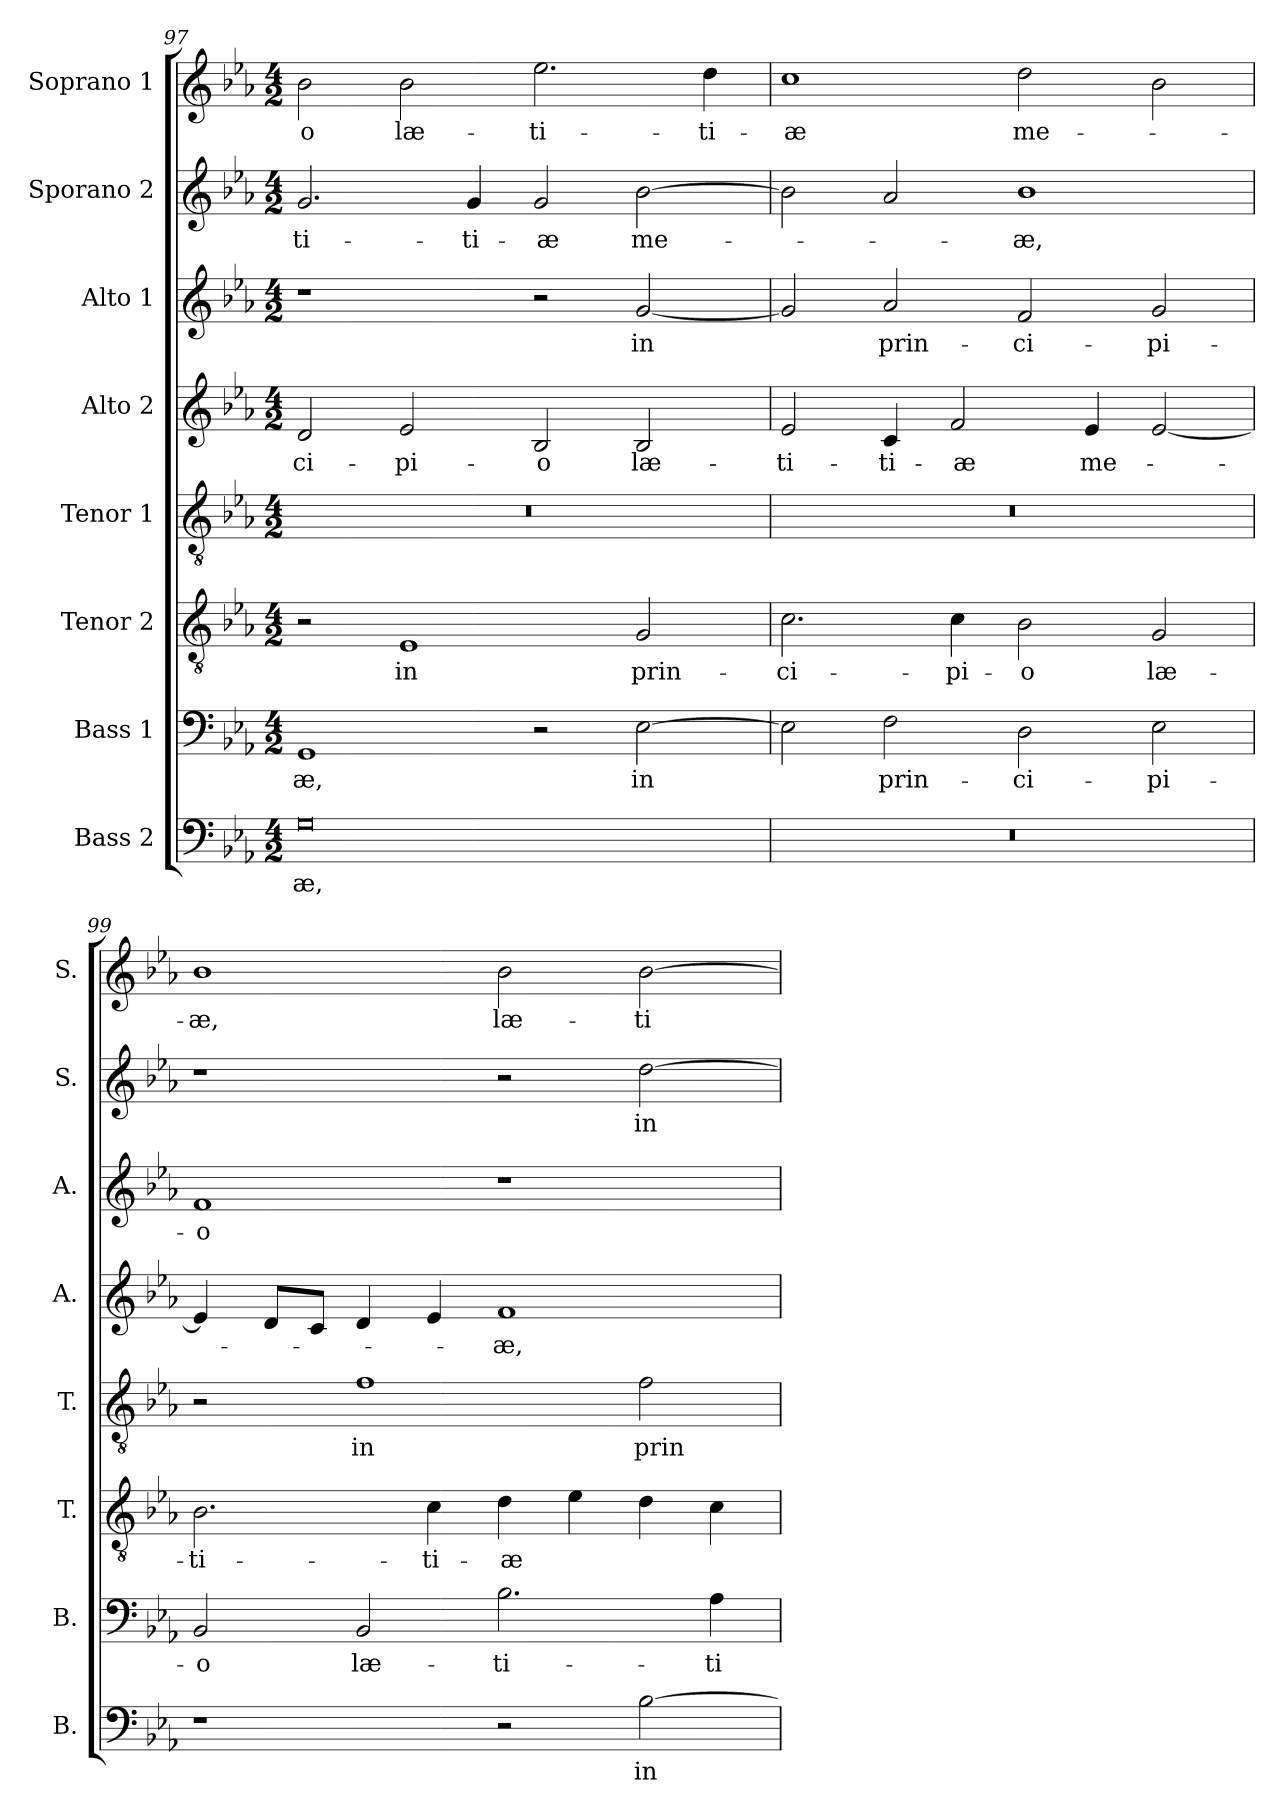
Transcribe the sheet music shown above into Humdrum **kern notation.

**kern	**text	**kern	**text	**kern	**text	**kern	**text	**kern	**text	**kern	**text	**kern	**text	**kern	**text
*part8	*part8	*part7	*part7	*part6	*part6	*part5	*part5	*part4	*part4	*part3	*part3	*part2	*part2	*part1	*part1
*staff8	*staff8	*staff7	*staff7	*staff6	*staff6	*staff5	*staff5	*staff4	*staff4	*staff3	*staff3	*staff2	*staff2	*staff1	*staff1
*I"Bass 2	*	*I"Bass 1	*	*I"Tenor 2	*	*I"Tenor 1	*	*I"Alto 2	*	*I"Alto 1	*	*I"Sporano 2	*	*I"Soprano 1	*
*I'B.	*	*I'B.	*	*I'T.	*	*I'T.	*	*I'A.	*	*I'A.	*	*I'S.	*	*I'S.	*
*clefF4	*	*clefF4	*	*clefGv2	*	*clefGv2	*	*clefG2	*	*clefG2	*	*clefG2	*	*clefG2	*
*	*	*	*	*ITrd7c12	*	*ITrd7c12	*	*	*	*	*	*	*	*	*
*k[b-e-a-]	*	*k[b-e-a-]	*	*k[b-e-a-]	*	*k[b-e-a-]	*	*k[b-e-a-]	*	*k[b-e-a-]	*	*k[b-e-a-]	*	*k[b-e-a-]	*
*E-:	*	*E-:	*	*E-:	*	*E-:	*	*E-:	*	*E-:	*	*E-:	*	*E-:	*
*M4/2	*	*M4/2	*	*M4/2	*	*M4/2	*	*M4/2	*	*M4/2	*	*M4/2	*	*M4/2	*
=97	=97	=97	=97	=97	=97	=97	=97	=97	=97	=97	=97	=97	=97	=97	=97
!	!LO:LY:b:color=#000000	!	!	!	!	!	!	!	!	!	!	!	!	!	!
!	!	!	!LO:LY:b:color=#000000	!	!	!LO:N:vis=1	!	!	!	!	!	!	!	!	!
!	!	!	!	!	!	!	!	!	!LO:LY:b:color=#000000	!	!	!	!	!	!
!	!	!	!	!	!	!	!	!	!	!	!	!	!LO:LY:b:color=#000000	!	!
!	!	!	!	!	!	!	!	!	!	!	!	!	!	!	!LO:LY:b:color=#000000
0Gi	-æ,	1GGi	-æ,	2r	.	0r	.	2di/	-ci-	1r	.	2.gi/	-ti-	2b-i\	-o
!	!	!	!	!	!LO:LY:b:color=#000000	!	!	!	!	!	!	!	!	!	!
!	!	!	!	!	!	!	!	!	!LO:LY:b:color=#000000	!	!	!	!	!	!
!	!	!	!	!	!	!	!	!	!	!	!	!	!	!	!LO:LY:b:color=#000000
.	.	.	.	1EE-i	in	.	.	2e-i/	-pi-	.	.	.	.	2b-i\	læ-
!	!	!	!	!	!	!	!	!	!	!	!	!	!LO:LY:b:color=#000000	!	!
.	.	.	.	.	.	.	.	.	.	.	.	4gi/	-ti-	.	.
!	!	!	!	!	!	!	!	!	!LO:LY:b:color=#000000	!	!	!	!	!	!
!	!	!	!	!	!	!	!	!	!	!	!	!	!LO:LY:b:color=#000000	!	!
!	!	!	!	!	!	!	!	!	!	!	!	!	!	!	!LO:LY:b:color=#000000
.	.	2r	.	.	.	.	.	2B-i/	-o	2r	.	2gi/	-æ	2.ee-i\	-ti-
!	!	!	!LO:LY:b:color=#000000	!	!	!	!	!	!	!	!	!	!	!	!
!	!	!	!	!	!LO:LY:b:color=#000000	!	!	!	!	!	!	!	!	!	!
!	!	!	!	!	!	!	!	!	!LO:LY:b:color=#000000	!	!	!	!	!	!
!	!	!	!	!	!	!	!	!	!	!	!LO:LY:b:color=#000000	!	!	!	!
!	!	!	!	!	!	!	!	!	!	!	!	!	!LO:LY:b:color=#000000	!	!
.	.	[>2E-i\	in	2GGi/	prin-	.	.	2B-i/	læ-	[<2gi/	in	[>2b-i\	me-	.	.
!	!	!	!	!	!	!	!	!	!	!	!	!	!	!	!LO:LY:b:color=#000000
.	.	.	.	.	.	.	.	.	.	.	.	.	.	4ddi\	-ti-
=98	=98	=98	=98	=98	=98	=98	=98	=98	=98	=98	=98	=98	=98	=98	=98
!LO:N:vis=1	!	!	!	!	!	!	!	!	!	!	!	!	!	!	!
!	!	!	!	!	!LO:LY:b:color=#000000	!LO:N:vis=1	!	!	!	!	!	!	!	!	!
!	!	!	!	!	!	!	!	!	!LO:LY:b:color=#000000	!	!	!	!	!	!
!	!	!	!	!	!	!	!	!	!	!	!	!	!	!	!LO:LY:b:color=#000000
0r	.	2E-i\]	.	2.Ci\	-ci-	0r	.	2e-i/	-ti-	2gi/]	.	2b-i\]	.	1cci	-æ
!	!	!	!LO:LY:b:color=#000000	!	!	!	!	!	!	!	!	!	!	!	!
!	!	!	!	!	!	!	!	!	!LO:LY:b:color=#000000	!	!	!	!	!	!
!	!	!	!	!	!	!	!	!	!	!	!LO:LY:b:color=#000000	!	!	!	!
.	.	2Fi\	prin-	.	.	.	.	4ci/	-ti-	2a-i/	prin-	2a-i/	.	.	.
!	!	!	!	!	!LO:LY:b:color=#000000	!	!	!	!	!	!	!	!	!	!
!	!	!	!	!	!	!	!	!	!LO:LY:b:color=#000000	!	!	!	!	!	!
.	.	.	.	4Ci\	-pi-	.	.	2fi/	-æ	.	.	.	.	.	.
!	!	!	!LO:LY:b:color=#000000	!	!	!	!	!	!	!	!	!	!	!	!
!	!	!	!	!	!LO:LY:b:color=#000000	!	!	!	!	!	!	!	!	!	!
!	!	!	!	!	!	!	!	!	!	!	!LO:LY:b:color=#000000	!	!	!	!
!	!	!	!	!	!	!	!	!	!	!	!	!	!LO:LY:b:color=#000000	!	!
!	!	!	!	!	!	!	!	!	!	!	!	!	!	!	!LO:LY:b:color=#000000
.	.	2Di\	-ci-	2BB-i\	-o	.	.	.	.	2fi/	-ci-	1b-i	-æ,	2ddi\	me-
!	!	!	!	!	!	!	!	!	!LO:LY:b:color=#000000	!	!	!	!	!	!
.	.	.	.	.	.	.	.	4e-i/	me-	.	.	.	.	.	.
!	!	!	!LO:LY:b:color=#000000	!	!	!	!	!	!	!	!	!	!	!	!
!	!	!	!	!	!LO:LY:b:color=#000000	!	!	!	!	!	!	!	!	!	!
!	!	!	!	!	!	!	!	!	!	!	!LO:LY:b:color=#000000	!	!	!	!
.	.	2E-i\	-pi-	2GGi/	læ-	.	.	[<2e-i/	.	2gi/	-pi-	.	.	2b-i\	.
=99	=99	=99	=99	=99	=99	=99	=99	=99	=99	=99	=99	=99	=99	=99	=99
!	!	!	!LO:LY:b:color=#000000	!	!	!	!	!	!	!	!	!	!	!	!
!	!	!	!	!	!LO:LY:b:color=#000000	!	!	!	!	!	!	!	!	!	!
!	!	!	!	!	!	!	!	!	!	!	!LO:LY:b:color=#000000	!	!	!	!
!	!	!	!	!	!	!	!	!	!	!	!	!	!	!	!LO:LY:b:color=#000000
1r	.	2BB-i/	-o	2.BB-i\	-ti-	2r	.	4e-i/]	.	1fi	-o	1r	.	1b-i	-æ,
.	.	.	.	.	.	.	.	8di/L	.	.	.	.	.	.	.
.	.	.	.	.	.	.	.	8ci/J	.	.	.	.	.	.	.
!	!	!	!LO:LY:b:color=#000000	!	!	!	!	!	!	!	!	!	!	!	!
!	!	!	!	!	!	!	!LO:LY:b:color=#000000	!	!	!	!	!	!	!	!
.	.	2BB-i/	læ-	.	.	1Fi	in	4di/	.	.	.	.	.	.	.
!	!	!	!	!	!LO:LY:b:color=#000000	!	!	!	!	!	!	!	!	!	!
.	.	.	.	4Ci\	-ti-	.	.	4e-i/	.	.	.	.	.	.	.
!	!	!	!LO:LY:b:color=#000000	!	!	!	!	!	!	!	!	!	!	!	!
!	!	!	!	!	!LO:LY:b:color=#000000	!	!	!	!	!	!	!	!	!	!
!	!	!	!	!	!	!	!	!	!LO:LY:b:color=#000000	!	!	!	!	!	!
!	!	!	!	!	!	!	!	!	!	!	!	!	!	!	!LO:LY:b:color=#000000
2r	.	2.B-i\	-ti-	4Di\	-æ	.	.	1fi	-æ,	1r	.	2r	.	2b-i\	læ-
.	.	.	.	4E-i\	.	.	.	.	.	.	.	.	.	.	.
!	!LO:LY:b:color=#000000	!	!	!	!	!	!	!	!	!	!	!	!	!	!
!	!	!	!	!	!	!	!LO:LY:b:color=#000000	!	!	!	!	!	!	!	!
!	!	!	!	!	!	!	!	!	!	!	!	!	!LO:LY:b:color=#000000	!	!
!	!	!	!	!	!	!	!	!	!	!	!	!	!	!	!LO:LY:b:color=#000000
[>2B-i\	in	.	.	4Di\	.	2Fi\	prin-	.	.	.	.	[>2ddi\	in	[>2b-i\	-ti-
!	!	!	!LO:LY:b:color=#000000	!	!	!	!	!	!	!	!	!	!	!	!
.	.	4A-i\	-ti-	4Ci\	.	.	.	.	.	.	.	.	.	.	.
=	=	=	=	=	=	=	=	=	=	=	=	=	=	=	=
*-	*-	*-	*-	*-	*-	*-	*-	*-	*-	*-	*-	*-	*-	*-	*-
